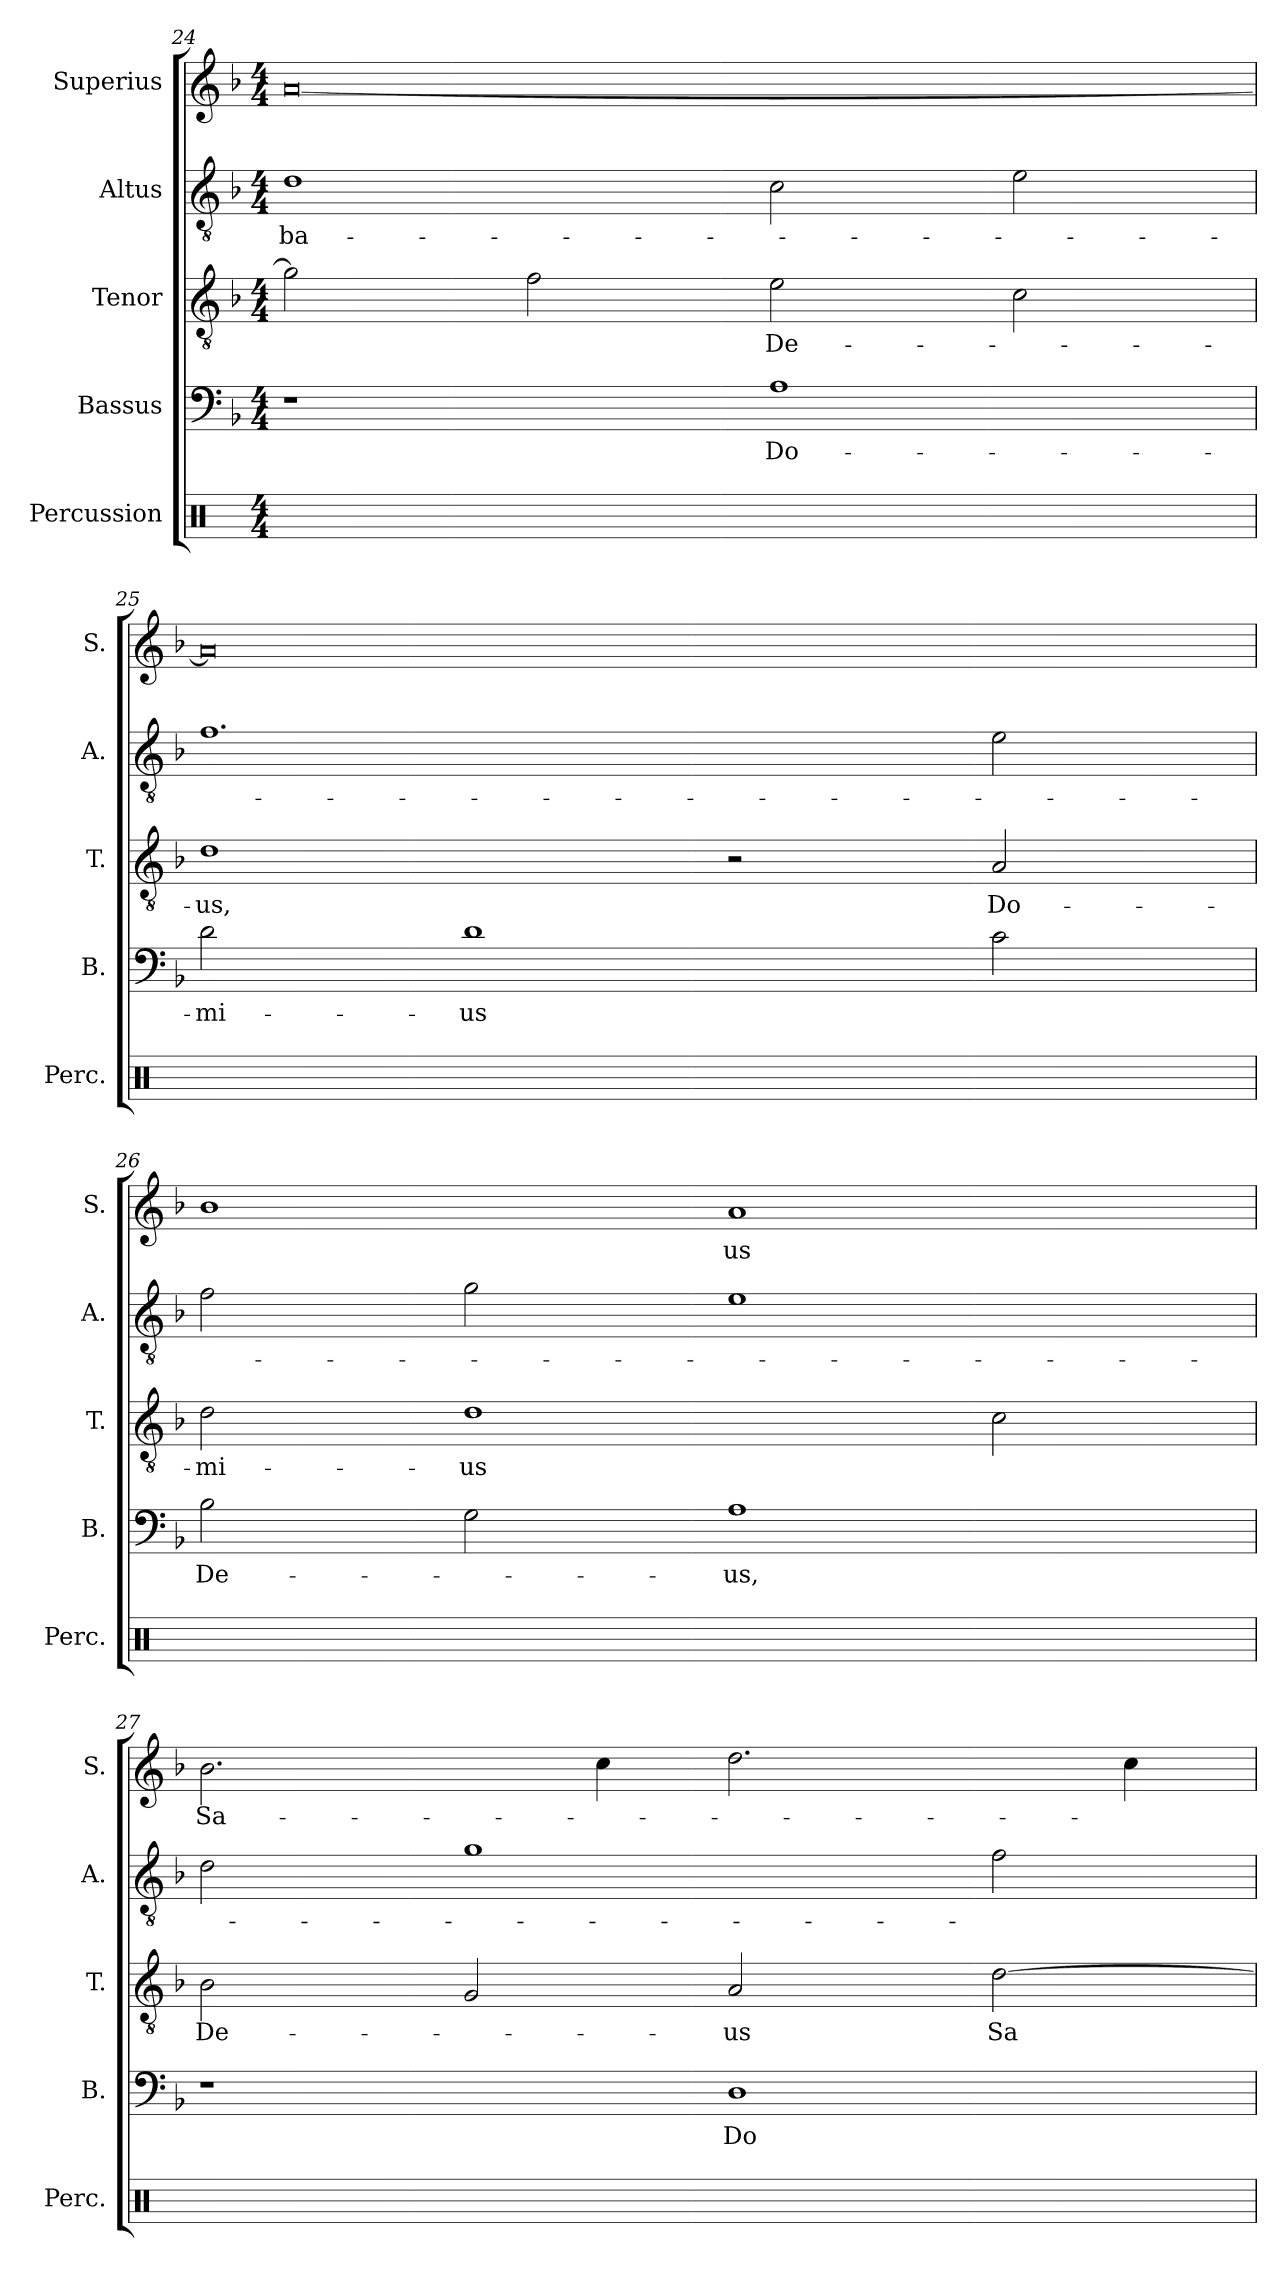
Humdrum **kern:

**kern	**kern	**text	**kern	**text	**kern	**text	**kern	**text
*part5	*part4	*part4	*part3	*part3	*part2	*part2	*part1	*part1
*staff5	*staff4	*staff4	*staff3	*staff3	*staff2	*staff2	*staff1	*staff1
*I"Percussion	*I"Bassus	*	*I"Tenor	*	*I"Altus	*	*I"Superius	*
*I'Perc.	*I'B.	*	*I'T.	*	*I'A.	*	*I'S.	*
*clefX	*clefF4	*	*clefGv2	*	*clefGv2	*	*clefG2	*
*	*	*	*ITrd7c12	*	*ITrd7c12	*	*	*
*k[]	*k[b-]	*	*k[b-]	*	*k[b-]	*	*k[b-]	*
*C:	*F:	*	*F:	*	*F:	*	*F:	*
*M4/4	*M4/4	*	*M4/4	*	*M4/4	*	*M4/4	*
=24	=24	=24	=24	=24	=24	=24	=24	=24
!	!	!	!	!	!	!LO:LY:b:color=#000000	!	!
16Rei/LLyy	1r	.	2Gi\]	.	1Di	-ba-	[<0ai	.
16Rei/yy	.	.	.	.	.	.	.	.
16Rei/yy	.	.	.	.	.	.	.	.
16Rei/JJyy	.	.	.	.	.	.	.	.
16Rei/LLyy	.	.	.	.	.	.	.	.
16Rei/yy	.	.	.	.	.	.	.	.
16Rei/yy	.	.	.	.	.	.	.	.
16Rei/JJyy	.	.	.	.	.	.	.	.
16Rei/LLyy	.	.	2Fi\	.	.	.	.	.
16Rei/yy	.	.	.	.	.	.	.	.
16Rei/yy	.	.	.	.	.	.	.	.
16Rei/JJyy	.	.	.	.	.	.	.	.
16Rei/LLyy	.	.	.	.	.	.	.	.
16Rei/yy	.	.	.	.	.	.	.	.
16Rei/yy	.	.	.	.	.	.	.	.
16Rei/JJyy	.	.	.	.	.	.	.	.
!	!	!LO:LY:b:color=#000000	!	!	!	!	!	!
!	!	!	!	!LO:LY:b:color=#000000	!	!	!	!
16Rei/LLyy	1Ai	Do-	2Ei\	De-	2Ci\	.	.	.
16Rei/yy	.	.	.	.	.	.	.	.
16Rei/yy	.	.	.	.	.	.	.	.
16Rei/JJyy	.	.	.	.	.	.	.	.
16Rei/LLyy	.	.	.	.	.	.	.	.
16Rei/yy	.	.	.	.	.	.	.	.
16Rei/yy	.	.	.	.	.	.	.	.
16Rei/JJyy	.	.	.	.	.	.	.	.
16Rei/LLyy	.	.	2Ci\	.	2Ei\	.	.	.
16Rei/yy	.	.	.	.	.	.	.	.
16Rei/yy	.	.	.	.	.	.	.	.
16Rei/JJyy	.	.	.	.	.	.	.	.
16Rei/LLyy	.	.	.	.	.	.	.	.
16Rei/yy	.	.	.	.	.	.	.	.
16Rei/yy	.	.	.	.	.	.	.	.
16Rei/JJyy	.	.	.	.	.	.	.	.
=25	=25	=25	=25	=25	=25	=25	=25	=25
!	!	!LO:LY:b:color=#000000	!	!	!	!	!	!
!	!	!	!	!LO:LY:b:color=#000000	!	!	!	!
16Rei/LLyy	2di\	-mi-	1Di	-us,	1.Fi	.	0ai]	.
16Rei/yy	.	.	.	.	.	.	.	.
16Rei/yy	.	.	.	.	.	.	.	.
16Rei/JJyy	.	.	.	.	.	.	.	.
16Rei/LLyy	.	.	.	.	.	.	.	.
16Rei/yy	.	.	.	.	.	.	.	.
16Rei/yy	.	.	.	.	.	.	.	.
16Rei/JJyy	.	.	.	.	.	.	.	.
!	!	!LO:LY:b:color=#000000	!	!	!	!	!	!
16Rei/LLyy	1di	-us	.	.	.	.	.	.
16Rei/yy	.	.	.	.	.	.	.	.
16Rei/yy	.	.	.	.	.	.	.	.
16Rei/JJyy	.	.	.	.	.	.	.	.
16Rei/LLyy	.	.	.	.	.	.	.	.
16Rei/yy	.	.	.	.	.	.	.	.
16Rei/yy	.	.	.	.	.	.	.	.
16Rei/JJyy	.	.	.	.	.	.	.	.
16Rei/LLyy	.	.	2r	.	.	.	.	.
16Rei/yy	.	.	.	.	.	.	.	.
16Rei/yy	.	.	.	.	.	.	.	.
16Rei/JJyy	.	.	.	.	.	.	.	.
16Rei/LLyy	.	.	.	.	.	.	.	.
16Rei/yy	.	.	.	.	.	.	.	.
16Rei/yy	.	.	.	.	.	.	.	.
16Rei/JJyy	.	.	.	.	.	.	.	.
!	!	!	!	!LO:LY:b:color=#000000	!	!	!	!
16Rei/LLyy	2ci\	.	2AAi/	Do-	2Ei\	.	.	.
16Rei/yy	.	.	.	.	.	.	.	.
16Rei/yy	.	.	.	.	.	.	.	.
16Rei/JJyy	.	.	.	.	.	.	.	.
16Rei/LLyy	.	.	.	.	.	.	.	.
16Rei/yy	.	.	.	.	.	.	.	.
16Rei/yy	.	.	.	.	.	.	.	.
16Rei/JJyy	.	.	.	.	.	.	.	.
!!LO:LB:g=z
=26	=26	=26	=26	=26	=26	=26	=26	=26
!	!	!LO:LY:b:color=#000000	!	!	!	!	!	!
!	!	!	!	!LO:LY:b:color=#000000	!	!	!	!
16Rei/LLyy	2B-i\	De-	2Di\	-mi-	2Fi\	.	1b-i	.
16Rei/yy	.	.	.	.	.	.	.	.
16Rei/yy	.	.	.	.	.	.	.	.
16Rei/JJyy	.	.	.	.	.	.	.	.
16Rei/LLyy	.	.	.	.	.	.	.	.
16Rei/yy	.	.	.	.	.	.	.	.
16Rei/yy	.	.	.	.	.	.	.	.
16Rei/JJyy	.	.	.	.	.	.	.	.
!	!	!	!	!LO:LY:b:color=#000000	!	!	!	!
16Rei/LLyy	2Gi\	.	1Di	-us	2Gi\	.	.	.
16Rei/yy	.	.	.	.	.	.	.	.
16Rei/yy	.	.	.	.	.	.	.	.
16Rei/JJyy	.	.	.	.	.	.	.	.
16Rei/LLyy	.	.	.	.	.	.	.	.
16Rei/yy	.	.	.	.	.	.	.	.
16Rei/yy	.	.	.	.	.	.	.	.
16Rei/JJyy	.	.	.	.	.	.	.	.
!	!	!LO:LY:b:color=#000000	!	!	!	!	!	!
!	!	!	!	!	!	!	!	!LO:LY:b:color=#000000
16Rei/LLyy	1Ai	-us,	.	.	1Ei	.	1ai	-us
16Rei/yy	.	.	.	.	.	.	.	.
16Rei/yy	.	.	.	.	.	.	.	.
16Rei/JJyy	.	.	.	.	.	.	.	.
16Rei/LLyy	.	.	.	.	.	.	.	.
16Rei/yy	.	.	.	.	.	.	.	.
16Rei/yy	.	.	.	.	.	.	.	.
16Rei/JJyy	.	.	.	.	.	.	.	.
16Rei/LLyy	.	.	2Ci\	.	.	.	.	.
16Rei/yy	.	.	.	.	.	.	.	.
16Rei/yy	.	.	.	.	.	.	.	.
16Rei/JJyy	.	.	.	.	.	.	.	.
16Rei/LLyy	.	.	.	.	.	.	.	.
16Rei/yy	.	.	.	.	.	.	.	.
16Rei/yy	.	.	.	.	.	.	.	.
16Rei/JJyy	.	.	.	.	.	.	.	.
=27	=27	=27	=27	=27	=27	=27	=27	=27
!	!	!	!	!LO:LY:b:color=#000000	!	!	!	!
!	!	!	!	!	!	!	!	!LO:LY:b:color=#000000
16Rei/LLyy	1r	.	2BB-i\	De-	2Di\	.	2.b-i\	Sa-
16Rei/yy	.	.	.	.	.	.	.	.
16Rei/yy	.	.	.	.	.	.	.	.
16Rei/JJyy	.	.	.	.	.	.	.	.
16Rei/LLyy	.	.	.	.	.	.	.	.
16Rei/yy	.	.	.	.	.	.	.	.
16Rei/yy	.	.	.	.	.	.	.	.
16Rei/JJyy	.	.	.	.	.	.	.	.
16Rei/LLyy	.	.	2GGi/	.	1Gi	.	.	.
16Rei/yy	.	.	.	.	.	.	.	.
16Rei/yy	.	.	.	.	.	.	.	.
16Rei/JJyy	.	.	.	.	.	.	.	.
16Rei/LLyy	.	.	.	.	.	.	4cci\	.
16Rei/yy	.	.	.	.	.	.	.	.
16Rei/yy	.	.	.	.	.	.	.	.
16Rei/JJyy	.	.	.	.	.	.	.	.
!	!	!LO:LY:b:color=#000000	!	!	!	!	!	!
!	!	!	!	!LO:LY:b:color=#000000	!	!	!	!
16Rei/LLyy	1Di	Do-	2AAi/	-us	.	.	2.ddi\	.
16Rei/yy	.	.	.	.	.	.	.	.
16Rei/yy	.	.	.	.	.	.	.	.
16Rei/JJyy	.	.	.	.	.	.	.	.
16Rei/LLyy	.	.	.	.	.	.	.	.
16Rei/yy	.	.	.	.	.	.	.	.
16Rei/yy	.	.	.	.	.	.	.	.
16Rei/JJyy	.	.	.	.	.	.	.	.
!	!	!	!	!LO:LY:b:color=#000000	!	!	!	!
16Rei/LLyy	.	.	[>2Di\	Sa-	2Fi\	.	.	.
16Rei/yy	.	.	.	.	.	.	.	.
16Rei/yy	.	.	.	.	.	.	.	.
16Rei/JJyy	.	.	.	.	.	.	.	.
16Rei/LLyy	.	.	.	.	.	.	4cci\	.
16Rei/yy	.	.	.	.	.	.	.	.
16Rei/yy	.	.	.	.	.	.	.	.
16Rei/JJyy	.	.	.	.	.	.	.	.
=	=	=	=	=	=	=	=	=
*-	*-	*-	*-	*-	*-	*-	*-	*-
